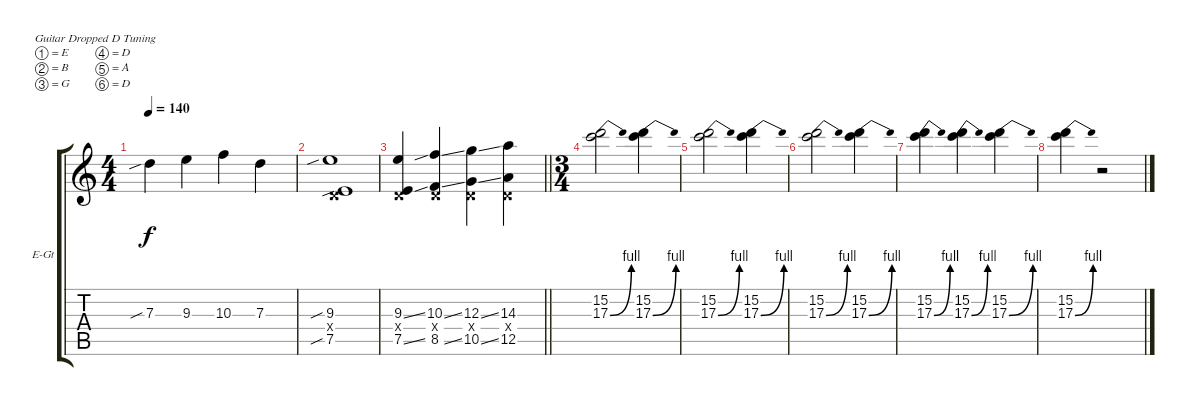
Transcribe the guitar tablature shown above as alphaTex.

\bracketExtendMode groupsimilarinstruments
\firstSystemTrackNameOrientation horizontal
\otherSystemsTrackNameOrientation horizontal
\track ("Lead Guitar 2" "E-Gt") {mute instrument distortionguitar}
\staff {score tabs}
\tuning (E4 B3 G3 D3 A2 D2)
\ts (4 4)
\tempo 140
\clef g2
\ks c
7.3{sib}.4{dy f} 9.3.4 10.3.4 7.3.4 |
(9.3{sib} 0.4{x} 7.5{sib}).1 |
\barLineRight lightlight
(9.3{ss} 0.4{x} 7.5{ss}).4 (10.3{ss} 0.4{x} 8.5{ss}).4 (12.3{ss} 0.4{x} 10.5{ss}).4 (14.3 0.4{x} 12.5).4 |
\ts (3 4)
\beaming (8 2 2 2 2)
(15.2 17.3{be (bend 0 0 60 4)}).2 (15.2 17.3{be (bend 0 0 60 4)}).4 |
(15.2 17.3{be (bend 0 0 60 4)}).2 (15.2 17.3{be (bend 0 0 60 4)}).4 |
(15.2 17.3{be (bend 0 0 60 4)}).2 (15.2 17.3{be (bend 0 0 60 4)}).4 |
(15.2 17.3{be (bend 0 0 60 4)}).4 (15.2 17.3{be (bend 0 0 60 4)}).4 (15.2 17.3{be (bend 0 0 60 4)}).4 |
(15.2 17.3{be (bend 0 0 60 4)}).4 r.2
